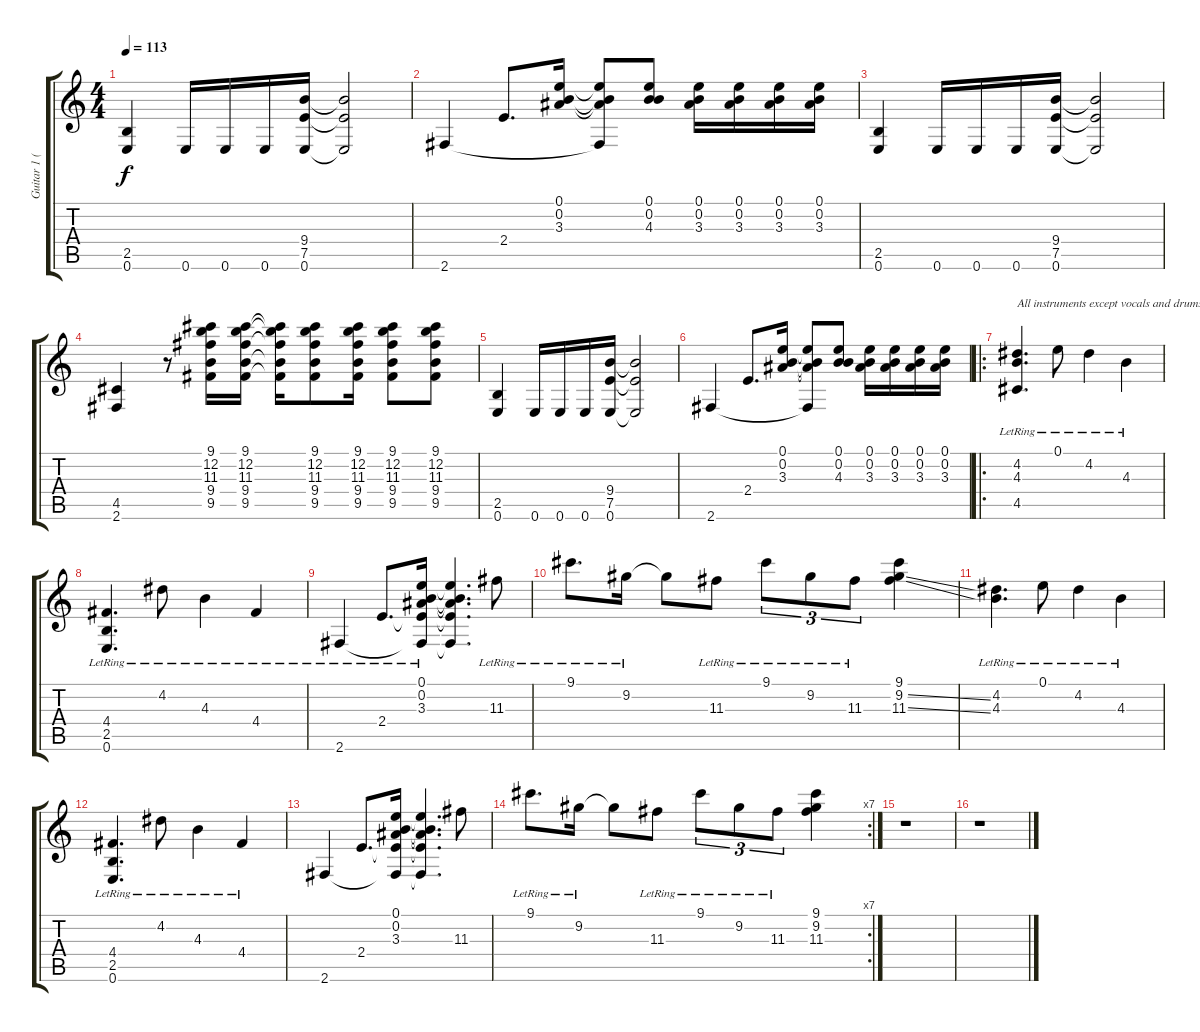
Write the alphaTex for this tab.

\track ("Guitar 1 (Rhythm clean)" "Guitar 1 (") {instrument electricguitarclean}
\staff {score tabs}
\tuning (E4 B3 G3 D3 A2 E2) {hide}
\ts (4 4)
\tempo 113
\clef g2
\ks c
(2.5 0.6).4{dy f} 0.6.16 0.6.16 0.6.16 (9.4 7.5 0.6).16 (9.4{t} 7.5{t} 0.6{t}).2 |
2.6.4 2.4.8{d} (0.1 0.2 3.3).16 (0.1{t} 0.2{t} 3.3{t} 2.6{t}).8 (0.1 0.2 4.3).8 (0.1 0.2 3.3).16 (0.1 0.2 3.3).16 (0.1 0.2 3.3).16 (0.1 0.2 3.3).16 |
(2.5 0.6).4 0.6.16 0.6.16 0.6.16 (9.4 7.5 0.6).16 (9.4{t} 7.5{t} 0.6{t}).2 |
(4.5 2.6).4 r.8 (9.1 12.2 11.3 9.4 9.5).16 (9.1 12.2 11.3 9.4 9.5).16 (9.1{t} 12.2{t} 11.3{t} 9.4{t} 9.5{t}).16 (9.1 12.2 11.3 9.4 9.5).8 (9.1 12.2 11.3 9.4 9.5).16 (9.1 12.2 11.3 9.4 9.5).8 (9.1 12.2 11.3 9.4 9.5).8 |
(2.5 0.6).4 0.6.16 0.6.16 0.6.16 (9.4 7.5 0.6).16 (9.4{t} 7.5{t} 0.6{t}).2 |
2.6.4 2.4.8{d} (0.1 0.2 3.3).16 (0.1{t} 0.2{t} 3.3{t} 2.6{t}).8 (0.1 0.2 4.3).8 (0.1 0.2 3.3).16 (0.1 0.2 3.3).16 (0.1 0.2 3.3).16 (0.1 0.2 3.3).16 |
\ro
(4.2{lr} 4.3{lr} 4.5{lr}).4{d txt "All instruments except vocals and drums fade out"} 0.1{lr}.8 4.2{lr}.4 4.3{lr}.4 |
(4.4{lr} 2.5{lr} 0.6{lr}).4{d} 4.2{lr}.8 4.3{lr}.4 4.4{lr}.4 |
2.6{lr}.4 2.4{lr}.8{d} (0.1{lr} 0.2{lr} 3.3{lr} 2.4{t} 2.6{t}).16 (0.1{t} 0.2{t} 3.3{t} 2.4{t} 2.6{t}).4{d} 11.3{lr}.8 |
9.1{lr}.8{d} 9.2{lr}.16 9.2{t}.8 11.3{lr}.8 9.1{lr}.8{tu (3 2)} 9.2{lr}.8{tu (3 2)} 11.3{lr}.8{tu (3 2)} (9.1 9.2{ss} 11.3{ss}).4 |
(4.2{lr} 4.3{lr}).4{d} 0.1{lr}.8 4.2{lr}.4 4.3{lr}.4 |
(4.4{lr} 2.5{lr} 0.6{lr}).4{d} 4.2{lr}.8 4.3{lr}.4 4.4{lr}.4 |
2.6.4 2.4.8{d} (0.1 0.2 3.3 2.4{t} 2.6{t}).16 (0.1{t} 0.2{t} 3.3{t} 2.4{t} 2.6{t}).4{d} 11.3.8 |
\rc 7
9.1{lr}.8{d} 9.2{lr}.16 9.2{t}.8 11.3{lr}.8 9.1{lr}.8{tu (3 2)} 9.2{lr}.8{tu (3 2)} 11.3{lr}.8{tu (3 2)} (9.1 9.2 11.3).4 |
r.1 |
r.1
